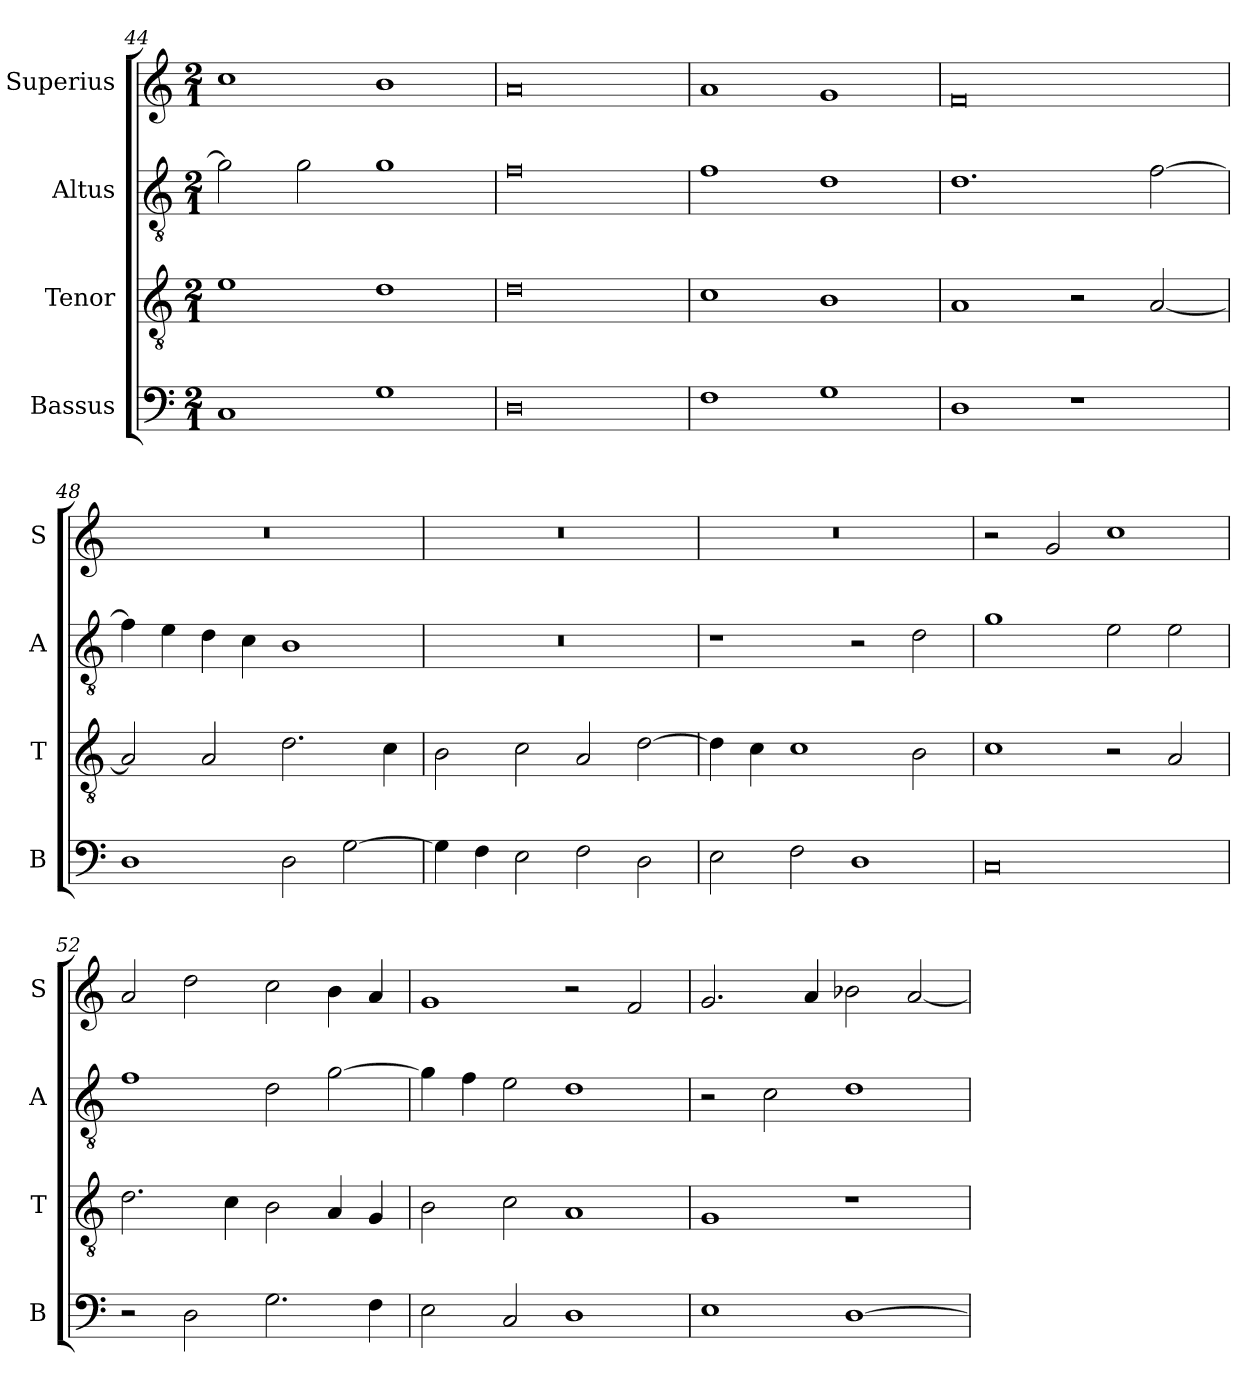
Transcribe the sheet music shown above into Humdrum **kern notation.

**kern	**kern	**kern	**kern
*part4	*part3	*part2	*part1
*staff4	*staff3	*staff2	*staff1
*I"Bassus	*I"Tenor	*I"Altus	*I"Superius
*I'B	*I'T	*I'A	*I'S
*clefF4	*clefGv2	*clefGv2	*clefG2
*k[]	*k[]	*k[]	*k[]
*C:	*C:	*C:	*C:
*M2/1	*M2/1	*M2/1	*M2/1
=44	=44	=44	=44
1C	1e	2g]	1cc
.	.	2g	.
1G	1d	1g	1b
=45	=45	=45	=45
0D	0d	0f	0a
=46	=46	=46	=46
1F	1c	1f	1a
1G	1B	1d	1g
=47	=47	=47	=47
1D	1A	1.d	0f
1r	2r	.	.
.	[2A	[2f	.
=48	=48	=48	=48
1D	2A]	4f]	0r
.	.	4e	.
.	2A	4d	.
.	.	4c	.
2D	2.d	1B	.
[2G	.	.	.
.	4c	.	.
=49	=49	=49	=49
4G]	2B	0r	0r
4F	.	.	.
2E	2c	.	.
2F	2A	.	.
2D	[2d	.	.
=50	=50	=50	=50
2E	4d]	1r	0r
.	4c	.	.
2F	1c	.	.
1D	.	2r	.
.	2B	2d	.
=51	=51	=51	=51
0C	1c	1g	2r
.	.	.	2g
.	2r	2e	1cc
.	2A	2e	.
=52	=52	=52	=52
2r	2.d	1f	2a
2D	.	.	2dd
.	4c	.	.
2.G	2B	2d	2cc
.	4A	[2g	4b
4F	4G	.	4a
=53	=53	=53	=53
2E	2B	4g]	1g
.	.	4f	.
2C	2c	2e	.
1D	1A	1d	2r
.	.	.	2f
=54	=54	=54	=54
1E	1G	2r	2.g
.	.	2c	.
.	.	.	4a
[1D	1r	1d	2b-X
.	.	.	[2a
=	=	=	=
*-	*-	*-	*-
